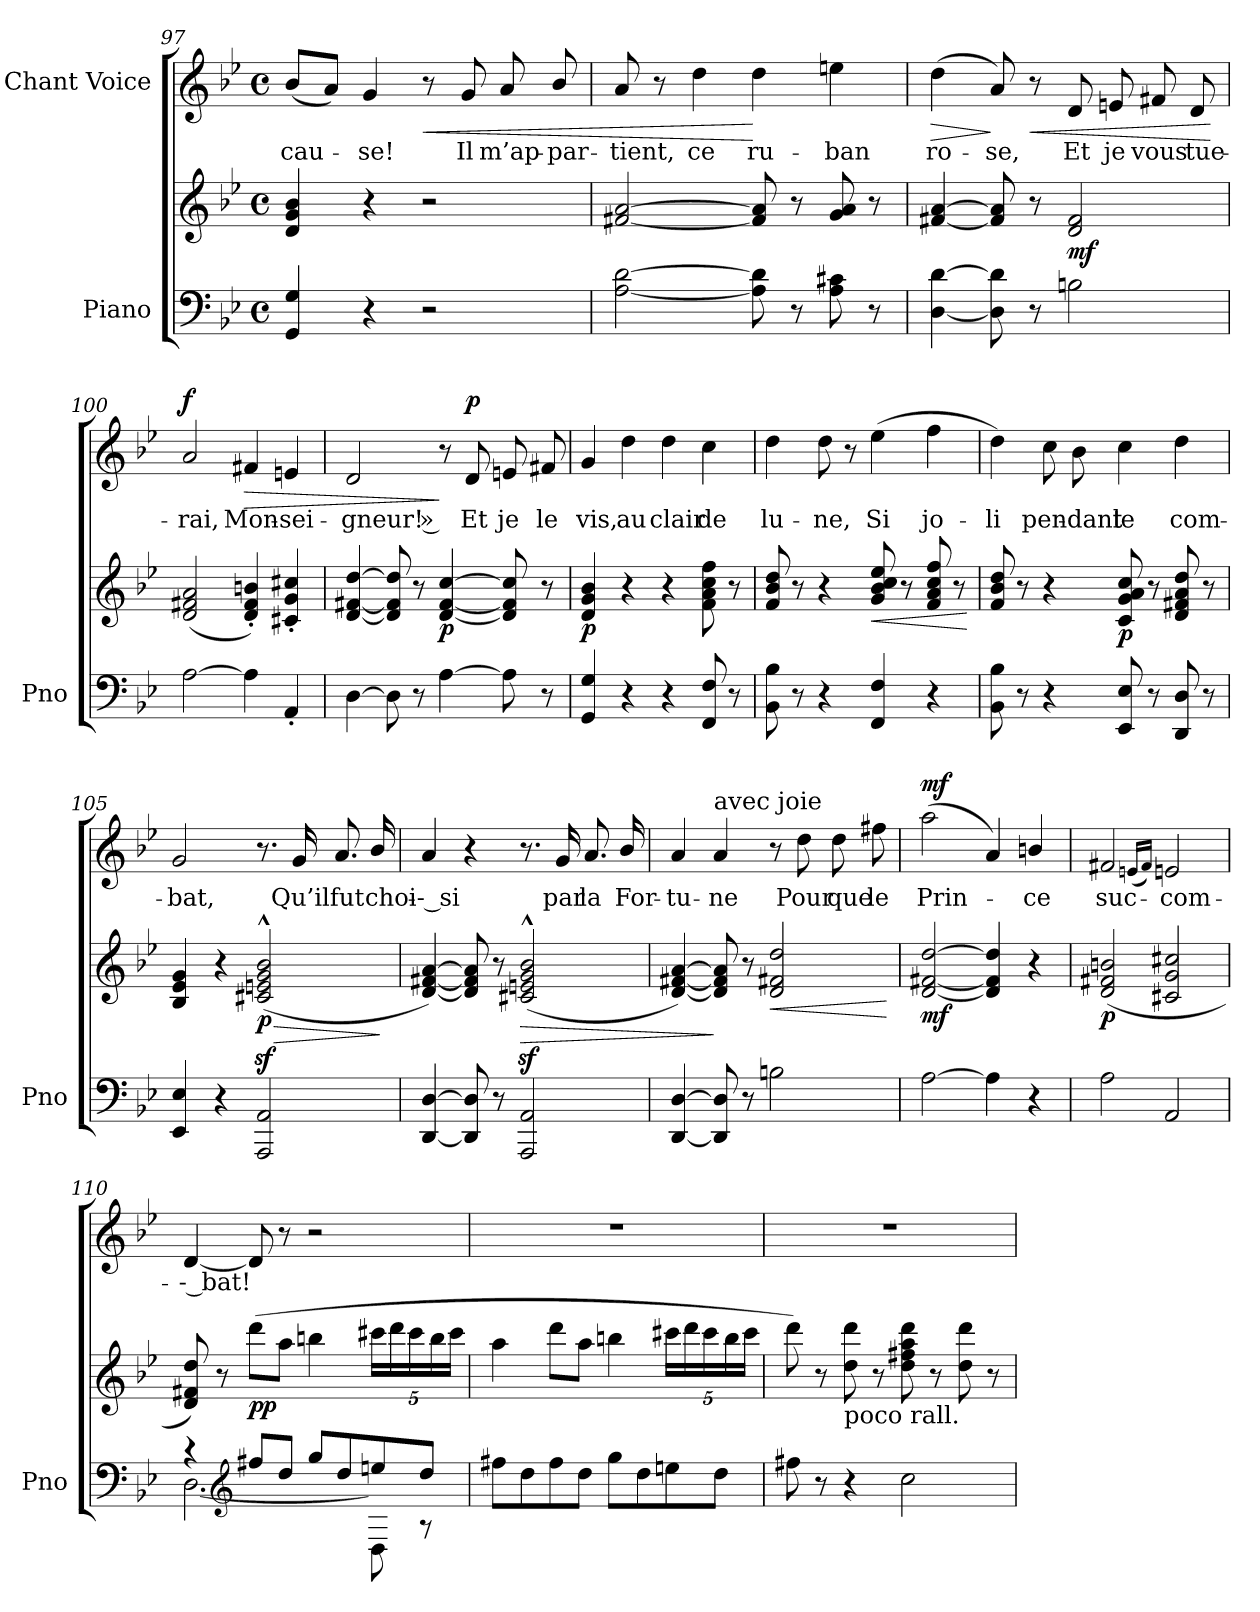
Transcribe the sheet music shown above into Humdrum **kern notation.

**kern	**kern	**dynam	**kern	**text	**dynam
*part2	*part2	*part2	*part1	*part1	*part1
*staff3	*staff2	*staff2/3	*staff1	*staff1	*staff1
*I"Piano	*	*	*I"Chant Voice	*	*
*I'Pno	*	*	*	*	*
*clefF4	*clefG2	*	*clefG2	*	*
*k[b-e-]	*k[b-e-]	*	*k[b-e-]	*	*
*M4/4	*M4/4	*	*M4/4	*	*
*met(c)	*met(c)	*	*met(c)	*	*
=97	=97	=97	=97	=97	=97
!	!	!	!	!LO:LY:b	!
4GG/ 4G/	4d/ 4g/ 4b-/	.	(8b-/L	cau-	.
.	.	.	8a/J)	.	.
!	!	!	!	!LO:LY:b	!
4r	4r	.	4g/	-se!	.
!	!	!	!	!	!LO:HP:b
2r	2r	.	8r	.	<
!	!	!	!	!LO:LY:b	!
.	.	.	8g/	Il	.
!	!	!	!	!LO:LY:b	!
.	.	.	8a/	m’ap-	.
!	!	!	!	!LO:LY:b	!
.	.	.	8b-/	-par-	.
=98	=98	=98	=98	=98	=98
!	!	!	!	!LO:LY:b	!
[2A\ [2d\	[2f#X/ [2a/	.	8a/	-tient,	.
.	.	.	8r	.	.
!	!	!	!	!LO:LY:b	!
.	.	.	4dd\	ce	.
!	!	!	!	!LO:LY:b	!
8A\] 8d\]	8f#/] 8a/]	.	4dd\	ru-	[
8r	8r	.	.	.	.
!	!	!	!	!LO:LY:b	!
8A\ 8c#X\	8g/ 8a/	.	4een\	-ban	.
8r	8r	.	.	.	.
!!LO:LB:g=z
=99	=99	=99	=99	=99	=99
!	!	!	!	!LO:LY:b	!LO:HP:b
[4D\ [4d\	[4f#X/ [4a/	.	(4dd\	ro-	>
!	!	!	!	!LO:LY:b	!
8D\] 8d\]	8f#/] 8a/]	.	8a/)	-se,	]
!	!	!	!	!	!LO:HP:b
8r	8r	.	8r	.	<
!	!	!LO:DY:b	!	!LO:LY:b	!
2Bn\	2d/ 2f#/	mf	8d/	Et	.
!	!	!	!	!LO:LY:b	!
.	.	.	8en/	je	.
!	!	!	!	!LO:LY:b	!
.	.	.	8f#X/	vous	.
!	!	!	!	!LO:LY:b	!
.	.	.	8d/	tue-	.
.	.	.	.	.	[
=100	=100	=100	=100	=100	=100
!	!	!	!	!LO:LY:b	!LO:DY:a
[2A\	(>2d/ 2f#X/ 2a/	.	2a/	-rai,	f
!	!	!	!	!LO:LY:b	!LO:HP:b
4A\]	4d/'> 4f#/'> 4bn/'>)	.	4f#X/	Mon-	>
!	!	!	!	!LO:LY:b	!
4AA'/	4c#X/'> 4g/'> 4cc#X/'>	.	4en/	-sei-	.
=101	=101	=101	=101	=101	=101
!	!	!	!	!LO:LY:b	!
[4D\	[4d/ [>4f#X/ [4dd/	.	2d/	-gneur! »	.
8D\]	8d/] 8f#/] 8dd/]	.	.	.	.
8r	8r	.	.	.	.
!	!	!LO:DY:b	!	!	!
[4A\	[4d/ [>4f#/ [4cc/	p	8r	.	]
!	!	!	!	!LO:LY:b	!LO:DY:a
.	.	.	8d/	Et	p
!	!	!	!	!LO:LY:b	!
8A\]	8d/] 8f#/] 8cc/]	.	8en/	je	.
!	!	!	!	!LO:LY:b	!
8r	8r	.	8f#X/	le	.
=102	=102	=102	=102	=102	=102
!	!	!LO:DY:b	!	!LO:LY:b	!
4GG/ 4G/	4d/ 4g/ 4b-/	p	4g/	vis,	.
!	!	!	!	!LO:LY:b	!
4r	4r	.	4dd\	au	.
!	!	!	!	!LO:LY:b	!
4r	4r	.	4dd\	clair	.
!	!	!	!	!LO:LY:b	!
8FF/ 8F/	8f\ 8a\ 8cc\ 8ff\	.	4cc\	de	.
8r	8r	.	.	.	.
!!LO:LB:g=z
=103	=103	=103	=103	=103	=103
!	!	!	!	!LO:LY:b	!
8BB-\ 8B-\	8f/ 8b-/ 8dd/	.	4dd\	lu-	.
8r	8r	.	.	.	.
!	!	!	!	!LO:LY:b	!
4r	4r	.	8dd\	-ne,	.
.	.	.	8r	.	.
!	!	!LO:HP:b	!	!LO:LY:b	!
4FF/ 4F/	8g/ 8b-/ 8cc/ 8ee-/	<	(4ee-\	Si	.
.	8r	.	.	.	.
!	!	!	!	!LO:LY:b	!
4r	8f/ 8a/ 8cc/ 8ff/	.	4ff\	jo-	.
.	8r	.	.	.	.
.	.	[	.	.	.
=104	=104	=104	=104	=104	=104
!	!	!	!	!LO:LY:b	!
8BB-\ 8B-\	8f/ 8b-/ 8dd/	.	4dd\)	-li	.
8r	8r	.	.	.	.
!	!	!	!	!LO:LY:b	!
4r	4r	.	8cc\	pen-	.
!	!	!	!	!LO:LY:b	!
.	.	.	8b-\	-dant	.
!	!	!LO:DY:b	!	!LO:LY:b	!
8EE-/ 8E-/	8c/ 8g/ 8a/ 8cc/	p	4cc\	le	.
8r	8r	.	.	.	.
!	!	!	!	!LO:LY:b	!
8DD/ 8D/	8d/ 8f#X/ 8a/ 8dd/	.	4dd\	com-	.
8r	8r	.	.	.	.
=105	=105	=105	=105	=105	=105
!	!	!	!	!LO:LY:b	!
4EE-/ 4E-/	4B-/ 4e-/ 4g/	.	2g/	-bat,	.
4r	4r	.	.	.	.
!	!	!LO:HP:b	!	!	!
!	!	!LO:DY:n=1:b	!	!	!
2AAA/ 2AA/	(>2c#X/z<^^ 2en/z<^^ 2g/z<^^ 2b-/z<^^	> p	8.r	.	.
!	!	!	!	!LO:LY:b	!LO:DY:a
!	!	!	!	!	!LO:DY:n=1:a
.	.	.	16g/	Qu’il	other-dynamics f
!	!	!	!	!LO:LY:b	!
.	.	.	8.a/	fut	.
!	!	!	!	!LO:LY:b	!
.	.	.	16b-/	choi-	.
.	.	]	.	.	.
!!LO:LB:g=z
=106	=106	=106	=106	=106	=106
!	!	!	!	!LO:LY:b	!
[4DD/ [4D/	[4d/ [>4f#X/ [4a/)	.	4a/	-- si	.
8DD/] 8D/]	8d/] 8f#/] 8a/]	.	4r	.	.
8r	8r	.	.	.	.
!	!	!LO:HP:b	!	!	!LO:DY:a
!	!	!	!	!	!LO:DY:n=1:a
2AAA/ 2AA/	(>2c#X/z<^^ 2en/z<^^ 2g/z<^^ 2b-/z<^^	>	8.r	.	other-dynamics f
!	!	!	!	!LO:LY:b	!
.	.	.	16g/	par	.
!	!	!	!	!LO:LY:b	!
.	.	.	8.a/	la	.
!	!	!	!	!LO:LY:b	!
.	.	.	16b-/	For-	.
=107	=107	=107	=107	=107	=107
!	!	!	!	!LO:LY:b	!
[4DD/ [4D/	[4d/ [>4f#X/ [4a/)	.	4a/	-tu-	.
!	!	!	!LO:TX:a:t=avec joie	!	!
!	!	!	!	!LO:LY:b	!
8DD/] 8D/]	8d/] 8f#/] 8a/]	]	4a/	-ne	.
8r	8r	.	.	.	.
!	!	!LO:HP:b	!	!	!
2Bn\	2d/ 2f#X/ 2dd/	<	8r	.	.
!	!	!	!	!LO:LY:b	!
.	.	.	8dd\	Pour	.
!	!	!	!	!LO:LY:b	!
.	.	.	8dd\	que	.
!	!	!	!	!LO:LY:b	!
.	.	.	8ff#X\	le	.
.	.	[	.	.	.
=108	=108	=108	=108	=108	=108
!	!	!LO:DY:b	!	!LO:LY:b	!LO:DY:a
[2A\	[2d/ [>2f#X/ [2dd/	mf	(2aa\	Prin-	mf
4A\]	4d/] 4f#/] 4dd/]	.	4a/)	.	.
!	!	!	!	!LO:LY:b	!
4r	4r	.	4bn/	-ce	.
=109	=109	=109	=109	=109	=109
!	!	!LO:DY:b	!	!LO:LY:b	!
2A\	(>2d/ 2f#X/ 2bn/	p	2f#X/	suc-	.
.	.	.	(16qen/LL	.	.
.	.	.	16qf#/JJ)	.	.
!	!	!	!	!LO:LY:b	!
2AA/	2c#X/ 2g/ 2cc#X/	.	2en/	-com-	.
!!LO:PB:g=z
=110	=110	=110	=110	=110	=110
*^	*	*	*	*	*
!	!	!	!	!	!LO:LY:b	!
4r	[2.D\	8d/ 8f#X/ 8dd/)	.	[4d/	-- bat!	.
.	.	8r	.	.	.	.
*clefG2	*	*	*	*	*	*
!	!	!	!LO:DY:b	!	!	!
8ff#X/L	.	(8ddd\L	pp	8d/]	.	.
8dd/J	.	8aa\J	.	8r	.	.
8gg/L	.	4bbn\	.	2r	.	.
8dd/	.	.	.	.	.	.
*	*	*Xbrackettup	*	*	*	*
8een/	8D\]	20ccc#X\LL	.	.	.	.
.	.	20ddd\	.	.	.	.
.	.	20ccc#\	.	.	.	.
8dd/J	8r	.	.	.	.	.
.	.	20bb\	.	.	.	.
.	.	20ccc#\JJ	.	.	.	.
*v	*v	*	*	*	*	*
=111	=111	=111	=111	=111	=111
8ff#X\L	4aa\	.	1r	.	.
8dd\	.	.	.	.	.
8ff#\	8ddd\L	.	.	.	.
8dd\J	8aa\J	.	.	.	.
8gg\L	4bbn\	.	.	.	.
8dd\	.	.	.	.	.
8een\	20ccc#X\LL	.	.	.	.
.	20ddd\	.	.	.	.
.	20ccc#\	.	.	.	.
8dd\J	.	.	.	.	.
.	20bb\	.	.	.	.
.	20ccc#\JJ	.	.	.	.
=112	=112	=112	=112	=112	=112
8ff#X\	8ddd\)	.	1r	.	.
8r	8r	.	.	.	.
!	!LO:TX:b:t=poco rall.	!	!	!	!
4r	8dd\ 8ddd\	.	.	.	.
.	8r	.	.	.	.
2cc\	8dd\ 8ff#X\ 8aa\ 8ddd\	.	.	.	.
.	8r	.	.	.	.
.	8dd\ 8ddd\	.	.	.	.
.	8r	.	.	.	.
=	=	=	=	=	=
*-	*-	*-	*-	*-	*-
